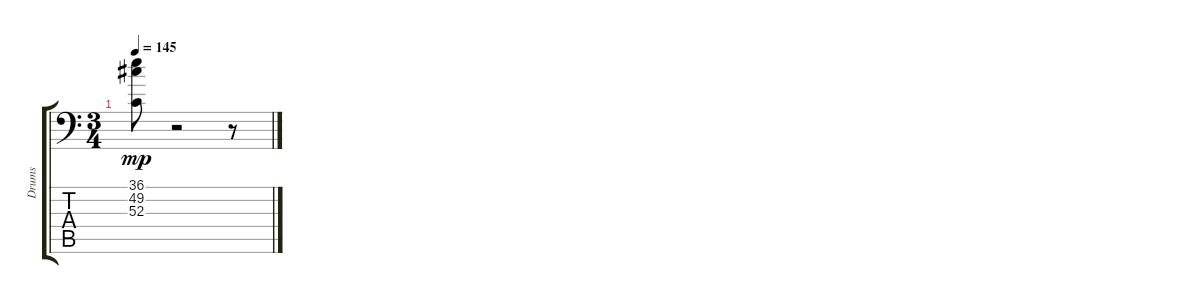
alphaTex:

\track ("Drums" "Drums") {instrument acousticgrandpiano}
\staff {score tabs}
\tuning (C-1 C-1 C-1 C-1 C-1 C-1) {hide}
\ts (3 4)
\tempo 145
\clef f4
\ks c
(36.1 49.2 52.3).8{dy mp} r.2 r.8
